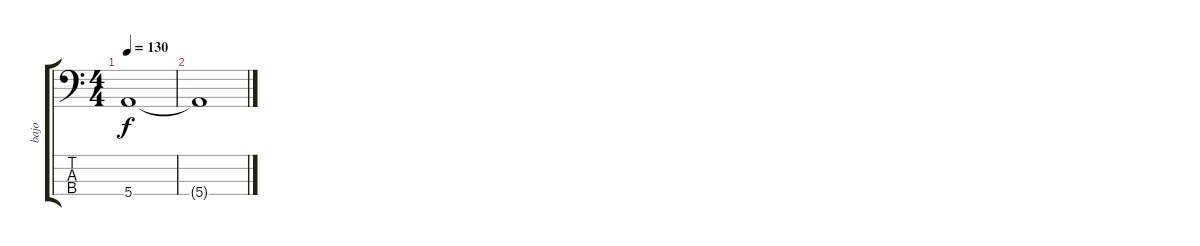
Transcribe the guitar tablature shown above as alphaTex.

\track ("bajo" "bajo") {instrument overdrivenguitar}
\staff {score tabs}
\tuning (G2 D2 A1 E1) {hide}
\ts (4 4)
\tempo 130
\clef f4
\ks c
5.4.1{dy f} |
5.4{t}.1
